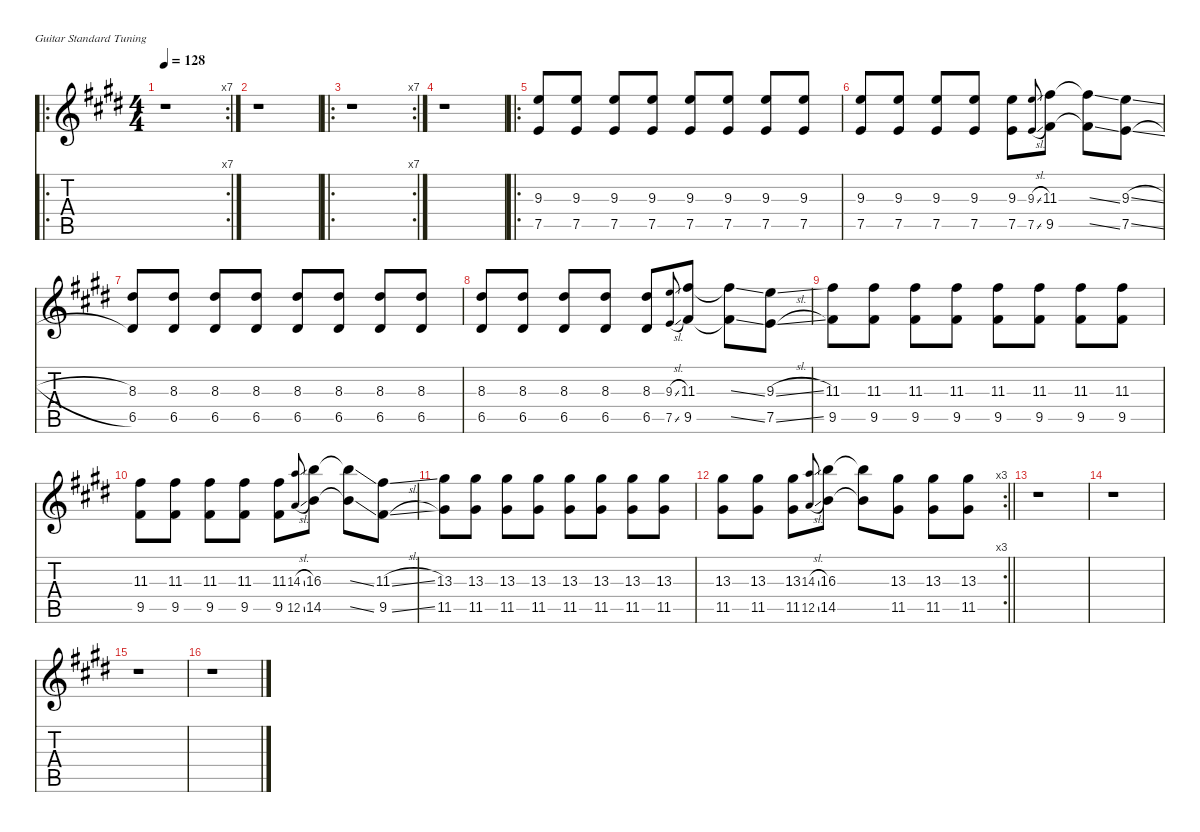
\defaultSystemsLayout 4
\hideDynamics
\bracketExtendMode nobrackets
\singleTrackTrackNamePolicy hidden
\otherSystemsTrackNameOrientation horizontal
\track ("Clean Guitar 1" "s.guit.") {defaultSystemsLayout 32 instrument acousticguitarsteel}
\staff {score tabs}
\tuning (E4 B3 G3 D3 A2 E2)
\ro
\rc 7
\ts (4 4)
\beaming (8 2 2 2 2)
\tempo 128
\clef g2
\ks e
r.1{dy f instrument acousticguitarsteel} |
r.1 |
\ro
\rc 7
r.1 |
r.1 |
\ro
(9.3{acc forcenatural} 7.5{acc forcenatural}).8 (9.3{acc forcenatural} 7.5{acc forcenatural}).8 (9.3{acc forcenatural} 7.5{acc forcenatural}).8 (9.3{acc forcenatural} 7.5{acc forcenatural}).8 (9.3{acc forcenatural} 7.5{acc forcenatural}).8 (9.3{acc forcenatural} 7.5{acc forcenatural}).8 (9.3{acc forcenatural} 7.5{acc forcenatural}).8 (9.3{acc forcenatural} 7.5{acc forcenatural}).8 |
(9.3{acc forcenatural} 7.5{acc forcenatural}).8 (9.3{acc forcenatural} 7.5{acc forcenatural}).8 (9.3{acc forcenatural} 7.5{acc forcenatural}).8 (9.3{acc forcenatural} 7.5{acc forcenatural}).8 (9.3{acc forcenatural} 7.5{acc forcenatural}).8 (9.3{sl acc forcenatural} 7.5{sl acc forcenatural}).8{gr onbeat dy mf} (11.3{acc #} 9.5{acc #}).8{dy f} (11.3{ss t acc #} 9.5{ss t acc #}).8 (9.3{sl acc forcenatural} 7.5{sl acc forcenatural}).8 |
(8.3{acc #} 6.5{acc #}).8 (8.3{acc #} 6.5{acc #}).8 (8.3{acc #} 6.5{acc #}).8 (8.3{acc #} 6.5{acc #}).8 (8.3{acc #} 6.5{acc #}).8 (8.3{acc #} 6.5{acc #}).8 (8.3{acc #} 6.5{acc #}).8 (8.3{acc #} 6.5{acc #}).8 |
(8.3{acc #} 6.5{acc #}).8 (8.3{acc #} 6.5{acc #}).8 (8.3{acc #} 6.5{acc #}).8 (8.3{acc #} 6.5{acc #}).8 (8.3{acc #} 6.5{acc #}).8 (9.3{sl acc forcenatural} 7.5{sl acc forcenatural}).8{gr onbeat dy mf} (11.3{acc #} 9.5{acc #}).8{dy f} (11.3{ss t acc #} 9.5{ss t acc #}).8 (9.3{sl acc forcenatural} 7.5{sl acc forcenatural}).8 |
(11.3{acc #} 9.5{acc #}).8 (11.3{acc #} 9.5{acc #}).8 (11.3{acc #} 9.5{acc #}).8 (11.3{acc #} 9.5{acc #}).8 (11.3{acc #} 9.5{acc #}).8 (11.3{acc #} 9.5{acc #}).8 (11.3{acc #} 9.5{acc #}).8 (11.3{acc #} 9.5{acc #}).8 |
(11.3{acc #} 9.5{acc #}).8 (11.3{acc #} 9.5{acc #}).8 (11.3{acc #} 9.5{acc #}).8 (11.3{acc #} 9.5{acc #}).8 (11.3{acc #} 9.5{acc #}).8 (14.3{sl acc forcenatural} 12.5{sl acc forcenatural}).8{gr onbeat dy mf} (16.3{acc forcenatural} 14.5{acc forcenatural}).8{dy f} (16.3{ss t acc forcenatural} 14.5{ss t acc forcenatural}).8 (11.3{sl acc #} 9.5{sl acc #}).8 |
(13.3{acc #} 11.5{acc #}).8 (13.3{acc #} 11.5{acc #}).8 (13.3{acc #} 11.5{acc #}).8 (13.3{acc #} 11.5{acc #}).8 (13.3{acc #} 11.5{acc #}).8 (13.3{acc #} 11.5{acc #}).8 (13.3{acc #} 11.5{acc #}).8 (13.3{acc #} 11.5{acc #}).8 |
\rc 3
\barLineRight lightlight
(13.3{acc #} 11.5{acc #}).8 (13.3{acc #} 11.5{acc #}).8 (13.3{acc #} 11.5{acc #}).8 (14.3{sl acc forcenatural} 12.5{sl acc forcenatural}).8{gr onbeat dy mf} (16.3{acc forcenatural} 14.5{acc forcenatural}).8{dy f} (16.3{t acc forcenatural} 14.5{t acc forcenatural}).8 (13.3{acc #} 11.5{acc #}).8 (13.3{acc #} 11.5{acc #}).8 (13.3{acc #} 11.5{acc #}).8 |
r.1 |
r.1 |
r.1 |
r.1
